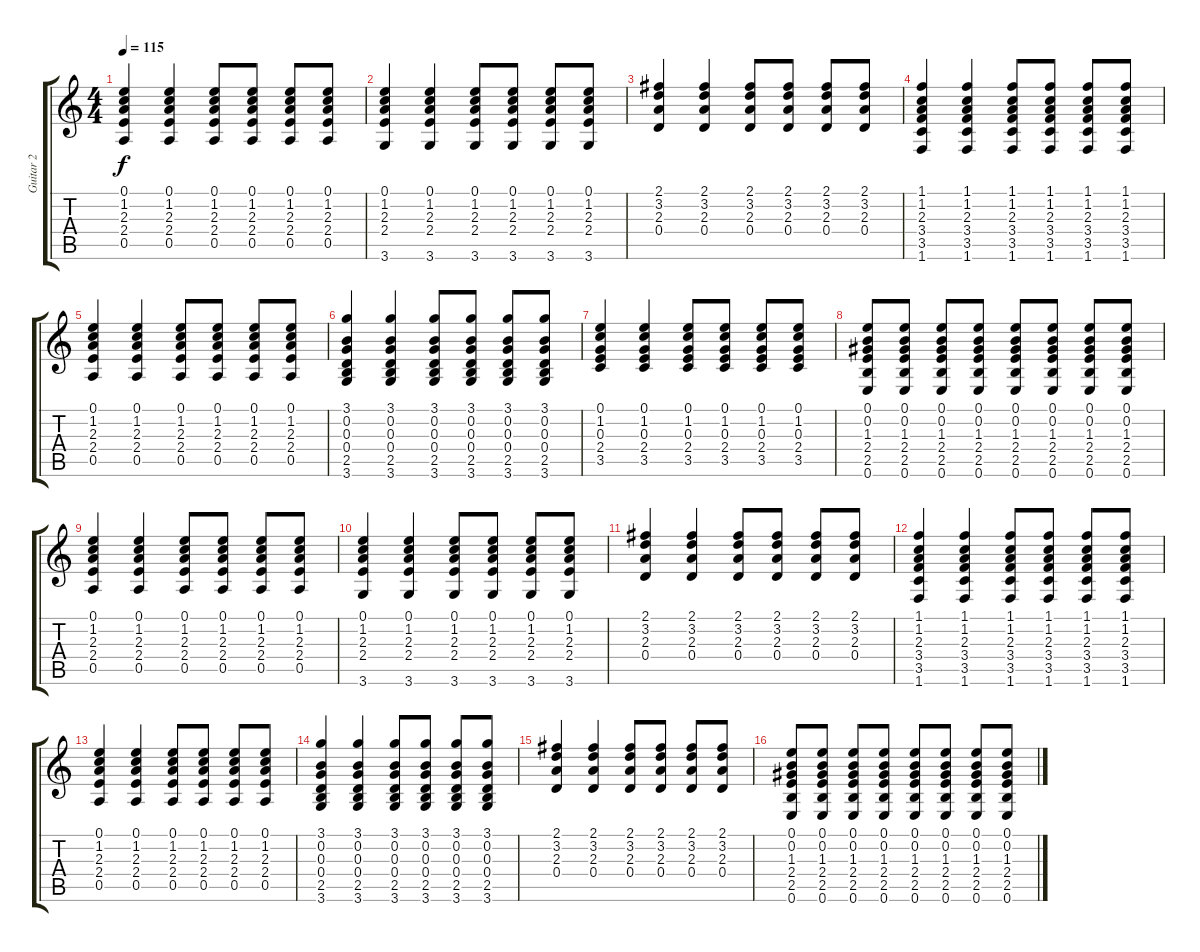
\track ("Guitar 2" "Guitar 2") {instrument acousticguitarsteel}
\staff {score tabs}
\tuning (E4 B3 G3 D3 A2 E2) {hide}
\ts (4 4)
\tempo 115
\clef g2
\ks c
(0.1 1.2 2.3 2.4 0.5).4{dy f} (0.1 1.2 2.3 2.4 0.5).4 (0.1 1.2 2.3 2.4 0.5).8 (0.1 1.2 2.3 2.4 0.5).8 (0.1 1.2 2.3 2.4 0.5).8 (0.1 1.2 2.3 2.4 0.5).8 |
(0.1 1.2 2.3 2.4 3.6).4 (0.1 1.2 2.3 2.4 3.6).4 (0.1 1.2 2.3 2.4 3.6).8 (0.1 1.2 2.3 2.4 3.6).8 (0.1 1.2 2.3 2.4 3.6).8 (0.1 1.2 2.3 2.4 3.6).8 |
(2.1 3.2 2.3 0.4).4 (2.1 3.2 2.3 0.4).4 (2.1 3.2 2.3 0.4).8 (2.1 3.2 2.3 0.4).8 (2.1 3.2 2.3 0.4).8 (2.1 3.2 2.3 0.4).8 |
(1.1 1.2 2.3 3.4 3.5 1.6).4 (1.1 1.2 2.3 3.4 3.5 1.6).4 (1.1 1.2 2.3 3.4 3.5 1.6).8 (1.1 1.2 2.3 3.4 3.5 1.6).8 (1.1 1.2 2.3 3.4 3.5 1.6).8 (1.1 1.2 2.3 3.4 3.5 1.6).8 |
(0.1 1.2 2.3 2.4 0.5).4 (0.1 1.2 2.3 2.4 0.5).4 (0.1 1.2 2.3 2.4 0.5).8 (0.1 1.2 2.3 2.4 0.5).8 (0.1 1.2 2.3 2.4 0.5).8 (0.1 1.2 2.3 2.4 0.5).8 |
(3.1 0.2 0.3 0.4 2.5 3.6).4 (3.1 0.2 0.3 0.4 2.5 3.6).4 (3.1 0.2 0.3 0.4 2.5 3.6).8 (3.1 0.2 0.3 0.4 2.5 3.6).8 (3.1 0.2 0.3 0.4 2.5 3.6).8 (3.1 0.2 0.3 0.4 2.5 3.6).8 |
(0.1 1.2 0.3 2.4 3.5).4 (0.1 1.2 0.3 2.4 3.5).4 (0.1 1.2 0.3 2.4 3.5).8 (0.1 1.2 0.3 2.4 3.5).8 (0.1 1.2 0.3 2.4 3.5).8 (0.1 1.2 0.3 2.4 3.5).8 |
(0.1 0.2 1.3 2.4 2.5 0.6).8 (0.1 0.2 1.3 2.4 2.5 0.6).8 (0.1 0.2 1.3 2.4 2.5 0.6).8 (0.1 0.2 1.3 2.4 2.5 0.6).8 (0.1 0.2 1.3 2.4 2.5 0.6).8 (0.1 0.2 1.3 2.4 2.5 0.6).8 (0.1 0.2 1.3 2.4 2.5 0.6).8 (0.1 0.2 1.3 2.4 2.5 0.6).8 |
(0.1 1.2 2.3 2.4 0.5).4 (0.1 1.2 2.3 2.4 0.5).4 (0.1 1.2 2.3 2.4 0.5).8 (0.1 1.2 2.3 2.4 0.5).8 (0.1 1.2 2.3 2.4 0.5).8 (0.1 1.2 2.3 2.4 0.5).8 |
(0.1 1.2 2.3 2.4 3.6).4 (0.1 1.2 2.3 2.4 3.6).4 (0.1 1.2 2.3 2.4 3.6).8 (0.1 1.2 2.3 2.4 3.6).8 (0.1 1.2 2.3 2.4 3.6).8 (0.1 1.2 2.3 2.4 3.6).8 |
(2.1 3.2 2.3 0.4).4 (2.1 3.2 2.3 0.4).4 (2.1 3.2 2.3 0.4).8 (2.1 3.2 2.3 0.4).8 (2.1 3.2 2.3 0.4).8 (2.1 3.2 2.3 0.4).8 |
(1.1 1.2 2.3 3.4 3.5 1.6).4 (1.1 1.2 2.3 3.4 3.5 1.6).4 (1.1 1.2 2.3 3.4 3.5 1.6).8 (1.1 1.2 2.3 3.4 3.5 1.6).8 (1.1 1.2 2.3 3.4 3.5 1.6).8 (1.1 1.2 2.3 3.4 3.5 1.6).8 |
(0.1 1.2 2.3 2.4 0.5).4 (0.1 1.2 2.3 2.4 0.5).4 (0.1 1.2 2.3 2.4 0.5).8 (0.1 1.2 2.3 2.4 0.5).8 (0.1 1.2 2.3 2.4 0.5).8 (0.1 1.2 2.3 2.4 0.5).8 |
(3.1 0.2 0.3 0.4 2.5 3.6).4 (3.1 0.2 0.3 0.4 2.5 3.6).4 (3.1 0.2 0.3 0.4 2.5 3.6).8 (3.1 0.2 0.3 0.4 2.5 3.6).8 (3.1 0.2 0.3 0.4 2.5 3.6).8 (3.1 0.2 0.3 0.4 2.5 3.6).8 |
(2.1 3.2 2.3 0.4).4 (2.1 3.2 2.3 0.4).4 (2.1 3.2 2.3 0.4).8 (2.1 3.2 2.3 0.4).8 (2.1 3.2 2.3 0.4).8 (2.1 3.2 2.3 0.4).8 |
(0.1 0.2 1.3 2.4 2.5 0.6).8 (0.1 0.2 1.3 2.4 2.5 0.6).8 (0.1 0.2 1.3 2.4 2.5 0.6).8 (0.1 0.2 1.3 2.4 2.5 0.6).8 (0.1 0.2 1.3 2.4 2.5 0.6).8 (0.1 0.2 1.3 2.4 2.5 0.6).8 (0.1 0.2 1.3 2.4 2.5 0.6).8 (0.1 0.2 1.3 2.4 2.5 0.6).8
